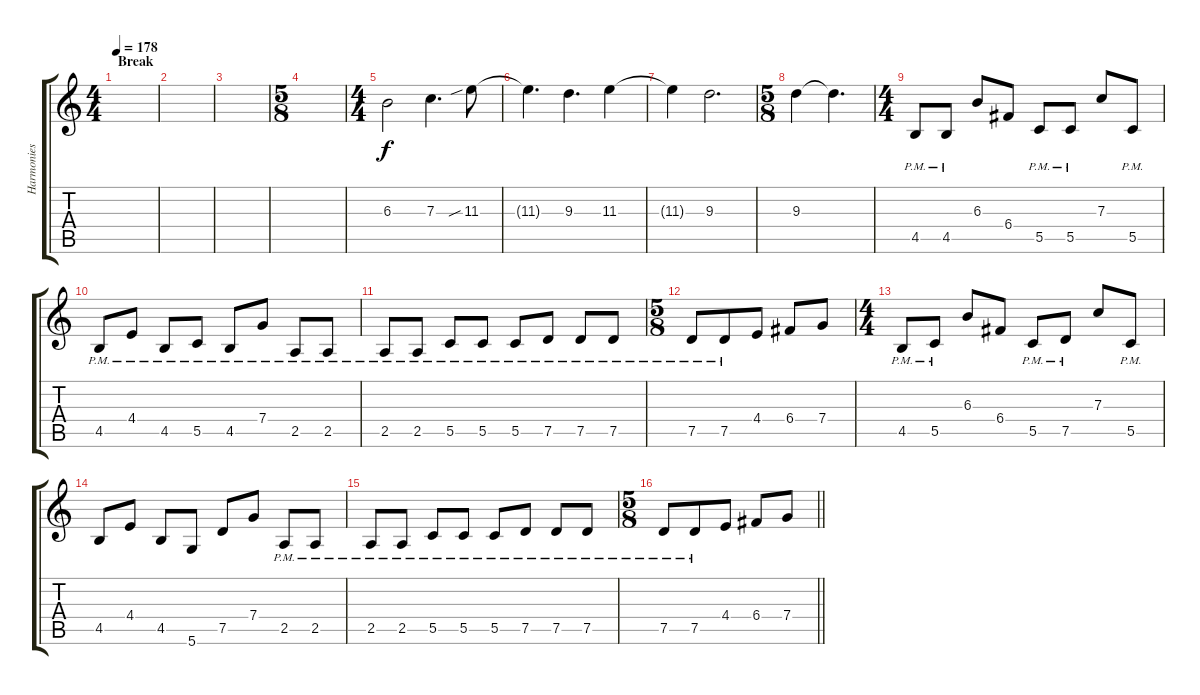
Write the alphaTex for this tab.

\track ("Harmonies" "Harmonies") {instrument distortionguitar}
\staff {score tabs}
\tuning (D4 A3 F3 C3 G2 D2) {hide}
\ts (4 4)
\section ("" "Break")
\tempo 178
\clef g2
\ks c
|
|
|
\ts (5 8)
|
\ts (4 4)
6.3.2{volume 10 balance 10} 7.3.4{d} 11.3{sib}.8 |
11.3{t}.4{d} 9.3.4{d} 11.3.4 |
11.3{t}.4 9.3.2{d} |
\ts (5 8)
9.3.4 9.3{t}.4{d} |
\ts (4 4)
4.5{pm}.8{volume 11 balance 7 instrument distortionguitar} 4.5{pm}.8 6.3.8 6.4.8 5.5{pm}.8 5.5{pm}.8 7.3.8 5.5{pm}.8 |
4.5{pm}.8 4.4{pm}.8 4.5{pm}.8 5.5{pm}.8 4.5{pm}.8 7.4{pm}.8 2.5{pm}.8 2.5{pm}.8 |
2.5{pm}.8 2.5{pm}.8 5.5{pm}.8 5.5{pm}.8 5.5{pm}.8 7.5{pm}.8 7.5{pm}.8 7.5{pm}.8 |
\ts (5 8)
7.5{pm}.8 7.5{pm}.8 4.4.8 6.4.8 7.4.8 |
\ts (4 4)
4.5{pm}.8 5.5{pm}.8 6.3.8 6.4.8 5.5{pm}.8 7.5{pm}.8 7.3.8 5.5{pm}.8 |
4.5.8 4.4.8 4.5.8 5.6.8 7.5.8 7.4.8 2.5{pm}.8 2.5{pm}.8 |
2.5{pm}.8 2.5{pm}.8 5.5{pm}.8 5.5{pm}.8 5.5{pm}.8 7.5{pm}.8 7.5{pm}.8 7.5{pm}.8 |
\ts (5 8)
\barLineRight lightlight
7.5{pm}.8 7.5{pm}.8 4.4.8 6.4.8 7.4.8
